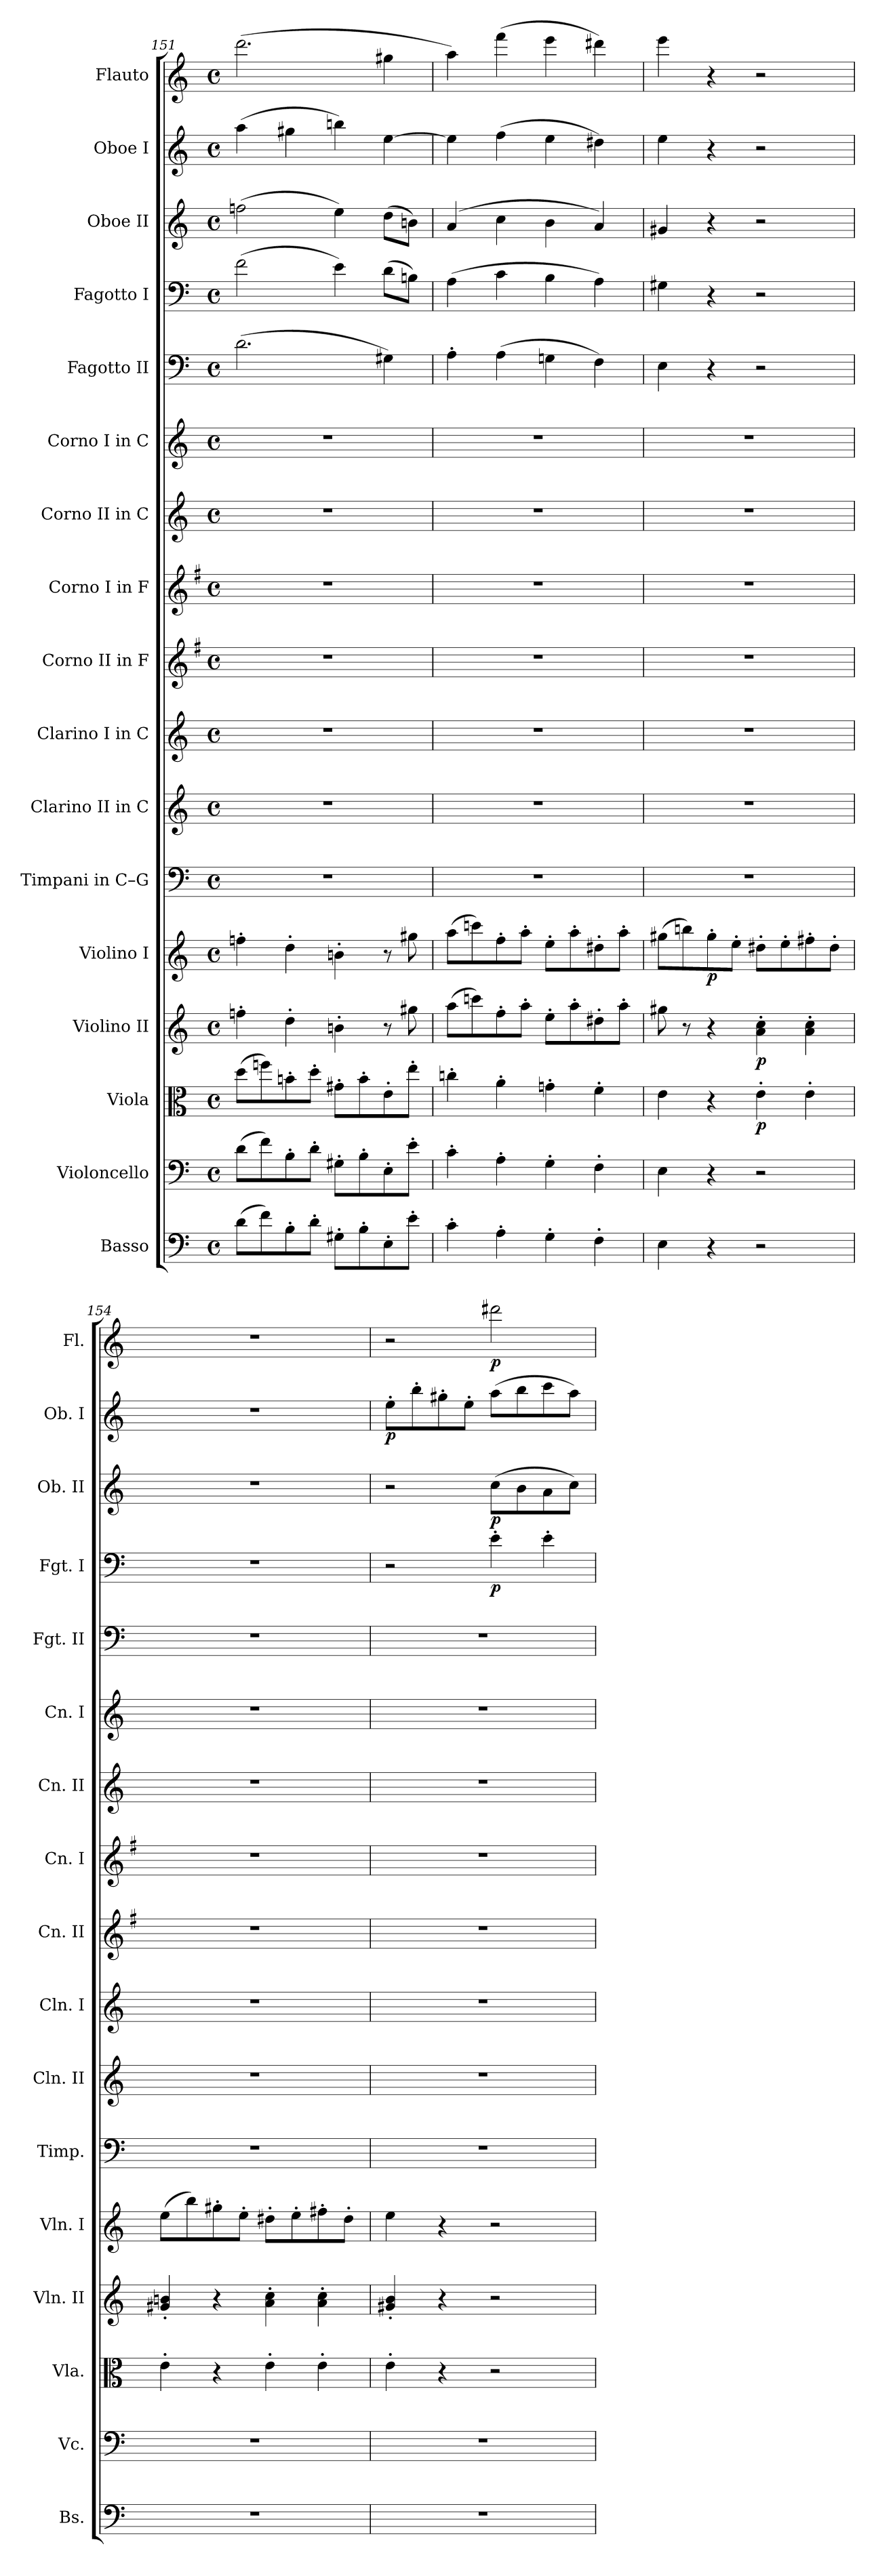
**kern	**kern	**kern	**dynam	**kern	**dynam	**kern	**dynam	**kern	**kern	**kern	**kern	**kern	**kern	**kern	**kern	**kern	**dynam	**kern	**dynam	**kern	**dynam	**kern	**dynam
*part17	*part16	*part15	*part15	*part14	*part14	*part13	*part13	*part12	*part11	*part10	*part9	*part8	*part7	*part6	*part5	*part4	*part4	*part3	*part3	*part2	*part2	*part1	*part1
*staff17	*staff16	*staff15	*staff15	*staff14	*staff14	*staff13	*staff13	*staff12	*staff11	*staff10	*staff9	*staff8	*staff7	*staff6	*staff5	*staff4	*staff4	*staff3	*staff3	*staff2	*staff2	*staff1	*staff1
*I"Basso	*I"Violoncello	*I"Viola	*	*I"Violino II	*	*I"Violino I	*	*I"Timpani in C–G	*I"Clarino II in C	*I"Clarino I in C	*I"Corno II in F	*I"Corno I in F	*I"Corno II in C	*I"Corno I in C	*I"Fagotto II	*I"Fagotto I	*	*I"Oboe II	*	*I"Oboe I	*	*I"Flauto	*
*I'Bs.	*I'Vc.	*I'Vla.	*	*I'Vln. II	*	*I'Vln. I	*	*I'Timp.	*I'Cln. II	*I'Cln. I	*I'Cn. II	*I'Cn. I	*I'Cn. II	*I'Cn. I	*I'Fgt. II	*I'Fgt. I	*	*I'Ob. II	*	*I'Ob. I	*	*I'Fl.	*
*clefF4	*clefF4	*clefC3	*	*clefG2	*	*clefG2	*	*clefF4	*clefG2	*clefG2	*clefG2	*clefG2	*clefG2	*clefG2	*clefF4	*clefF4	*	*clefG2	*	*clefG2	*	*clefG2	*
*ITrd7c12	*	*	*	*	*	*	*	*	*	*	*ITrd4c7	*ITrd4c7	*ITrd7c12	*ITrd7c12	*	*	*	*	*	*	*	*	*
*k[]	*k[]	*k[]	*	*k[]	*	*k[]	*	*k[]	*k[]	*k[]	*k[]	*k[]	*k[]	*k[]	*k[]	*k[]	*	*k[]	*	*k[]	*	*k[]	*
*M4/4	*M4/4	*M4/4	*	*M4/4	*	*M4/4	*	*M4/4	*M4/4	*M4/4	*M4/4	*M4/4	*M4/4	*M4/4	*M4/4	*M4/4	*	*M4/4	*	*M4/4	*	*M4/4	*
*met(c)	*met(c)	*met(c)	*	*met(c)	*	*met(c)	*	*met(c)	*met(c)	*met(c)	*met(c)	*met(c)	*met(c)	*met(c)	*met(c)	*met(c)	*	*met(c)	*	*met(c)	*	*met(c)	*
=151	=151	=151	=151	=151	=151	=151	=151	=151	=151	=151	=151	=151	=151	=151	=151	=151	=151	=151	=151	=151	=151	=151	=151
(8D\L	(8d\L	(8dd\L	.	4ffn'\	.	4ffn'\	.	1r	1r	1r	1r	1r	1r	1r	(2.d\	(2f\	.	(2ffn\	.	(4aa\	.	(2.ddd\	.
8F\)	8f\)	8ffn\)	.	.	.	.	.	.	.	.	.	.	.	.	.	.	.	.	.	.	.	.	.
8BB'\	8B'\	8bn'\	.	4dd'\	.	4dd'\	.	.	.	.	.	.	.	.	.	.	.	.	.	4gg#X\	.	.	.
8D'\J	8d'\J	8dd'\J	.	.	.	.	.	.	.	.	.	.	.	.	.	.	.	.	.	.	.	.	.
8GG#X'\L	8G#X'\L	8g#X'\L	.	4bn'\	.	4bn'\	.	.	.	.	.	.	.	.	.	4e\)	.	4ee\)	.	4bbn\)	.	.	.
8BB'\	8B'\	8b'\	.	.	.	.	.	.	.	.	.	.	.	.	.	.	.	.	.	.	.	.	.
8EE'\	8E'\	8e'\	.	8r	.	8r	.	.	.	.	.	.	.	.	4G#X\)	(8d\L	.	(8dd\L	.	[4ee\	.	4gg#X\	.
8E'\J	8e'\J	8ee'\J	.	8gg#X\	.	8gg#X\	.	.	.	.	.	.	.	.	.	8Bn\J)	.	8bn\J)	.	.	.	.	.
=152	=152	=152	=152	=152	=152	=152	=152	=152	=152	=152	=152	=152	=152	=152	=152	=152	=152	=152	=152	=152	=152	=152	=152
4C'\	4c'\	4ccn'\	.	(8aa\L	.	(8aa\L	.	1r	1r	1r	1r	1r	1r	1r	4A'\	(4A\	.	(4a/	.	4ee\]	.	4aa\)	.
.	.	.	.	8cccn\)	.	8cccn\)	.	.	.	.	.	.	.	.	.	.	.	.	.	.	.	.	.
4AA'\	4A'\	4a'\	.	8ff'\	.	8ff'\	.	.	.	.	.	.	.	.	(4A\	4c\	.	4cc\	.	(4ff\	.	(4fff\	.
.	.	.	.	8aa'\J	.	8aa'\J	.	.	.	.	.	.	.	.	.	.	.	.	.	.	.	.	.
4GG'\	4G'\	4gn'\	.	8ee'\L	.	8ee'\L	.	.	.	.	.	.	.	.	4Gn\	4B\	.	4b\	.	4ee\	.	4eee\	.
.	.	.	.	8aa'\	.	8aa'\	.	.	.	.	.	.	.	.	.	.	.	.	.	.	.	.	.
4FF'\	4F'\	4f'\	.	8dd#X'\	.	8dd#X'\	.	.	.	.	.	.	.	.	4F\)	4A\)	.	4a/)	.	4dd#X\)	.	4ddd#X\)	.
.	.	.	.	8aa'\J	.	8aa'\J	.	.	.	.	.	.	.	.	.	.	.	.	.	.	.	.	.
=153	=153	=153	=153	=153	=153	=153	=153	=153	=153	=153	=153	=153	=153	=153	=153	=153	=153	=153	=153	=153	=153	=153	=153
4EE\	4E\	4e\	.	8gg#X\	.	(8gg#X\L	.	1r	1r	1r	1r	1r	1r	1r	4E\	4G#X\	.	4g#X/	.	4ee\	.	4eee\	.
.	.	.	.	8r	.	8bbn\)	.	.	.	.	.	.	.	.	.	.	.	.	.	.	.	.	.
!	!	!	!	!	!	!	!LO:DY:b	!	!	!	!	!	!	!	!	!	!	!	!	!	!	!	!
4r	4r	4r	.	4r	.	8gg#'\	p	.	.	.	.	.	.	.	4r	4r	.	4r	.	4r	.	4r	.
.	.	.	.	.	.	8ee'\J	.	.	.	.	.	.	.	.	.	.	.	.	.	.	.	.	.
!	!	!	!LO:DY:b	!	!LO:DY:b	!	!	!	!	!	!	!	!	!	!	!	!	!	!	!	!	!	!
2r	2r	4e'\	p	4a\' 4cc\'	p	8dd#X'\L	.	.	.	.	.	.	.	.	2r	2r	.	2r	.	2r	.	2r	.
.	.	.	.	.	.	8ee'\	.	.	.	.	.	.	.	.	.	.	.	.	.	.	.	.	.
.	.	4e'\	.	4a\' 4cc\'	.	8ff#X'\	.	.	.	.	.	.	.	.	.	.	.	.	.	.	.	.	.
.	.	.	.	.	.	8dd#'\J	.	.	.	.	.	.	.	.	.	.	.	.	.	.	.	.	.
!!LO:LB:g=z
=154	=154	=154	=154	=154	=154	=154	=154	=154	=154	=154	=154	=154	=154	=154	=154	=154	=154	=154	=154	=154	=154	=154	=154
1r	1r	4e'\	.	4g#X/' 4bn/'	.	(8ee\L	.	1r	1r	1r	1r	1r	1r	1r	1r	1r	.	1r	.	1r	.	1r	.
.	.	.	.	.	.	8bb\)	.	.	.	.	.	.	.	.	.	.	.	.	.	.	.	.	.
.	.	4r	.	4r	.	8gg#X'\	.	.	.	.	.	.	.	.	.	.	.	.	.	.	.	.	.
.	.	.	.	.	.	8ee'\J	.	.	.	.	.	.	.	.	.	.	.	.	.	.	.	.	.
.	.	4e'\	.	4a\' 4cc\'	.	8dd#X'\L	.	.	.	.	.	.	.	.	.	.	.	.	.	.	.	.	.
.	.	.	.	.	.	8ee'\	.	.	.	.	.	.	.	.	.	.	.	.	.	.	.	.	.
.	.	4e'\	.	4a\' 4cc\'	.	8ff#X'\	.	.	.	.	.	.	.	.	.	.	.	.	.	.	.	.	.
.	.	.	.	.	.	8dd#'\J	.	.	.	.	.	.	.	.	.	.	.	.	.	.	.	.	.
=155	=155	=155	=155	=155	=155	=155	=155	=155	=155	=155	=155	=155	=155	=155	=155	=155	=155	=155	=155	=155	=155	=155	=155
!	!	!	!	!	!	!	!	!	!	!	!	!	!	!	!	!	!	!	!	!	!LO:DY:b	!	!
1r	1r	4e'\	.	4g#X/' 4b/'	.	4ee\	.	1r	1r	1r	1r	1r	1r	1r	1r	2r	.	2r	.	8ee'\L	p	2r	.
.	.	.	.	.	.	.	.	.	.	.	.	.	.	.	.	.	.	.	.	8bb'\	.	.	.
.	.	4r	.	4r	.	4r	.	.	.	.	.	.	.	.	.	.	.	.	.	8gg#X'\	.	.	.
.	.	.	.	.	.	.	.	.	.	.	.	.	.	.	.	.	.	.	.	8ee'\J	.	.	.
!	!	!	!	!	!	!	!	!	!	!	!	!	!	!	!	!	!LO:DY:b	!	!LO:DY:b	!	!	!	!LO:DY:b
.	.	2r	.	2r	.	2r	.	.	.	.	.	.	.	.	.	4e'\	p	(8cc\L	p	(8aa\L	.	2ddd#X\	p
.	.	.	.	.	.	.	.	.	.	.	.	.	.	.	.	.	.	8b\	.	8bb\	.	.	.
.	.	.	.	.	.	.	.	.	.	.	.	.	.	.	.	4e'\	.	8a\	.	8ccc\	.	.	.
.	.	.	.	.	.	.	.	.	.	.	.	.	.	.	.	.	.	8cc\J)	.	8aa\J)	.	.	.
=	=	=	=	=	=	=	=	=	=	=	=	=	=	=	=	=	=	=	=	=	=	=	=
*-	*-	*-	*-	*-	*-	*-	*-	*-	*-	*-	*-	*-	*-	*-	*-	*-	*-	*-	*-	*-	*-	*-	*-
